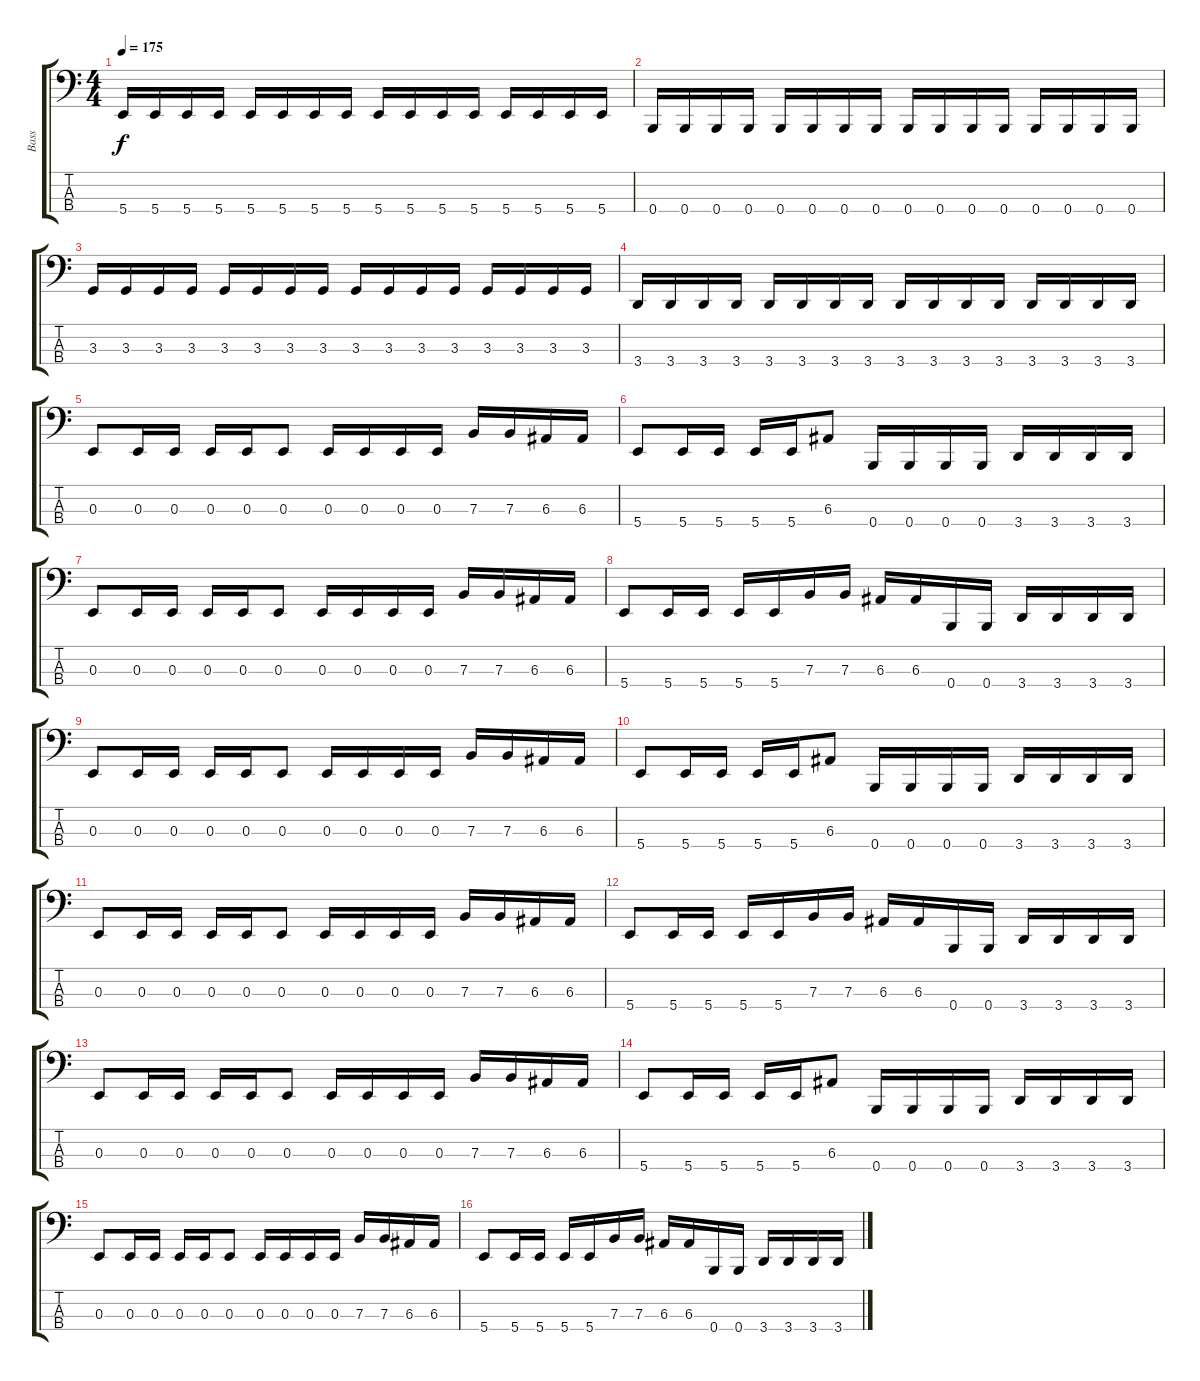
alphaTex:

\track ("Bass" "Bass") {instrument electricbassfinger}
\staff {score tabs}
\tuning (D2 A1 E1 B0) {hide}
\ts (4 4)
\tempo 175
\clef f4
\ks c
5.4.16{dy f} 5.4.16 5.4.16 5.4.16 5.4.16 5.4.16 5.4.16 5.4.16 5.4.16 5.4.16 5.4.16 5.4.16 5.4.16 5.4.16 5.4.16 5.4.16 |
0.4.16 0.4.16 0.4.16 0.4.16 0.4.16 0.4.16 0.4.16 0.4.16 0.4.16 0.4.16 0.4.16 0.4.16 0.4.16 0.4.16 0.4.16 0.4.16 |
3.3.16 3.3.16 3.3.16 3.3.16 3.3.16 3.3.16 3.3.16 3.3.16 3.3.16 3.3.16 3.3.16 3.3.16 3.3.16 3.3.16 3.3.16 3.3.16 |
3.4.16 3.4.16 3.4.16 3.4.16 3.4.16 3.4.16 3.4.16 3.4.16 3.4.16 3.4.16 3.4.16 3.4.16 3.4.16 3.4.16 3.4.16 3.4.16 |
0.3.8 0.3.16 0.3.16 0.3.16 0.3.16 0.3.8 0.3.16 0.3.16 0.3.16 0.3.16 7.3.16 7.3.16 6.3.16 6.3.16 |
5.4.8 5.4.16 5.4.16 5.4.16 5.4.16 6.3.8 0.4.16 0.4.16 0.4.16 0.4.16 3.4.16 3.4.16 3.4.16 3.4.16 |
0.3.8 0.3.16 0.3.16 0.3.16 0.3.16 0.3.8 0.3.16 0.3.16 0.3.16 0.3.16 7.3.16 7.3.16 6.3.16 6.3.16 |
5.4.8 5.4.16 5.4.16 5.4.16 5.4.16 7.3.16 7.3.16 6.3.16 6.3.16 0.4.16 0.4.16 3.4.16 3.4.16 3.4.16 3.4.16 |
0.3.8 0.3.16 0.3.16 0.3.16 0.3.16 0.3.8 0.3.16 0.3.16 0.3.16 0.3.16 7.3.16 7.3.16 6.3.16 6.3.16 |
5.4.8 5.4.16 5.4.16 5.4.16 5.4.16 6.3.8 0.4.16 0.4.16 0.4.16 0.4.16 3.4.16 3.4.16 3.4.16 3.4.16 |
0.3.8 0.3.16 0.3.16 0.3.16 0.3.16 0.3.8 0.3.16 0.3.16 0.3.16 0.3.16 7.3.16 7.3.16 6.3.16 6.3.16 |
5.4.8 5.4.16 5.4.16 5.4.16 5.4.16 7.3.16 7.3.16 6.3.16 6.3.16 0.4.16 0.4.16 3.4.16 3.4.16 3.4.16 3.4.16 |
0.3.8 0.3.16 0.3.16 0.3.16 0.3.16 0.3.8 0.3.16 0.3.16 0.3.16 0.3.16 7.3.16 7.3.16 6.3.16 6.3.16 |
5.4.8 5.4.16 5.4.16 5.4.16 5.4.16 6.3.8 0.4.16 0.4.16 0.4.16 0.4.16 3.4.16 3.4.16 3.4.16 3.4.16 |
0.3.8 0.3.16 0.3.16 0.3.16 0.3.16 0.3.8 0.3.16 0.3.16 0.3.16 0.3.16 7.3.16 7.3.16 6.3.16 6.3.16 |
5.4.8 5.4.16 5.4.16 5.4.16 5.4.16 7.3.16 7.3.16 6.3.16 6.3.16 0.4.16 0.4.16 3.4.16 3.4.16 3.4.16 3.4.16
